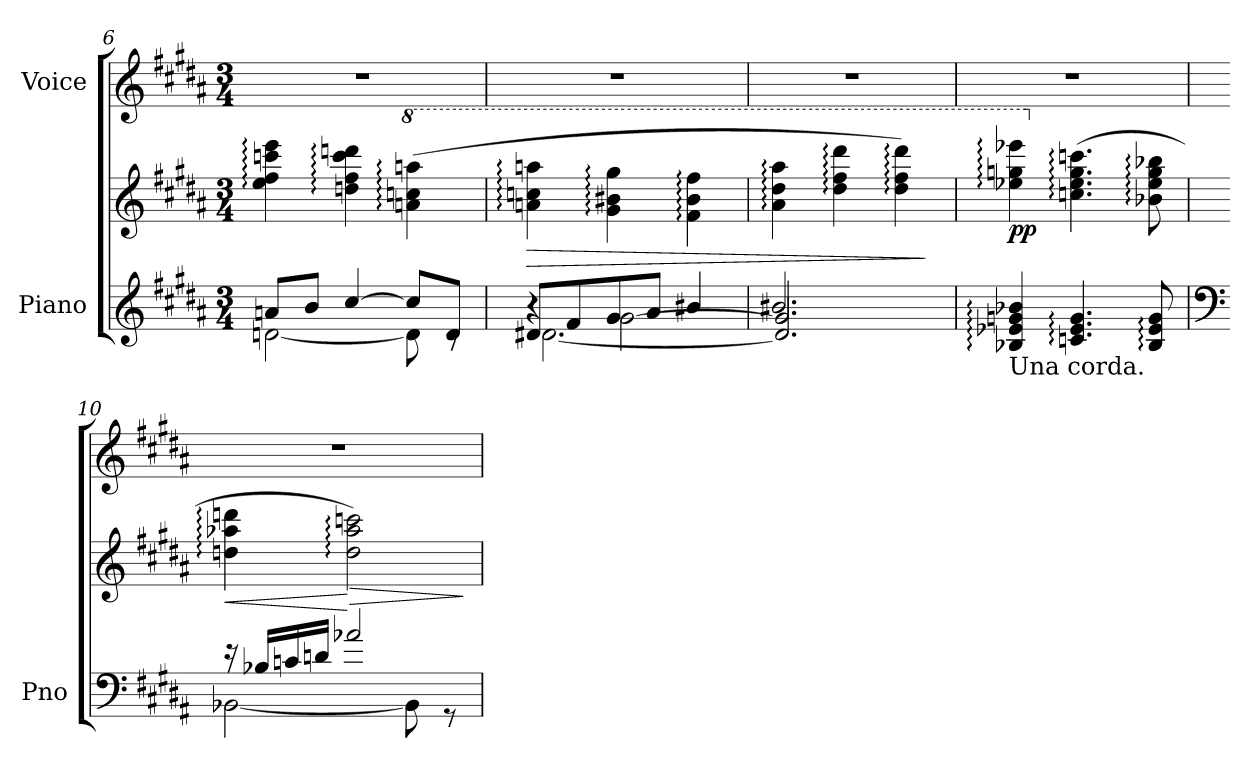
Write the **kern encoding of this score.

**kern	**kern	**dynam	**kern
*part2	*part2	*part2	*part1
*staff3	*staff2	*staff2/3	*staff1
*I"Piano	*	*	*I"Voice
*I'Pno	*	*	*
*clefG2	*clefG2	*	*clefG2
*k[f#c#g#d#a#]	*k[f#c#g#d#a#]	*	*k[f#c#g#d#a#]
*M3/4	*M3/4	*	*M3/4
=6	=6	=6	=6
*^	*	*	*
8an/L	[2dn\	4ee\: 4ff#\: 4cccn\: 4eee\:	.	2.r
8b/J	.	.	.	.
[4cc#/	.	4ddn\: 4ff#\: 4ccc\: 4dddn\:	.	.
*	*	*8va	*	*
8cc#/L]	8d\]	(>4aan\: 4cccn\: 4aaan\:	.	.
8d/J	8rc	.	.	.
=7	=7	=7	=7	=7
*	*^	*	*	*
!	!	!	!	!LO:HP:b	!
8d#X/L	[2.d#\	4r	4aan\: 4cccn\: 4aaan\:	>	2.r
8f#/	.	.	.	.	.
8g#/	.	[2g#\	4gg#\: 4bb#X\: 4ggg#\:	.	.
8a#/J	.	.	.	.	.
4b#X/	.	.	4ff#\: 4bb#\: 4fff#\:	.	.
=8	=8	=8	=8	=8	=8
2.b#X/	2.d#/]	2.g#/]	4aa#\: 4ddd#\: 4aaa#\:	.	2.r
.	.	.	4ddd#\: 4fff#\: 4dddd#\:	.	.
.	.	.	4ddd#\: 4fff#\: 4dddd#\:)	.	.
*v	*v	*v	*	*	*
.	.	]	.
=9	=9	=9	=9
!LO:TX:b:t=Una corda.	!	!	!
!	!	!LO:DY:b	!
4B-X/: 4e-X/: 4gn/: 4b-X/:	4eee-X\: 4gggn\: 4eeee-X\:	pp	2.r
*	*X8va	*	*
4.cn/: 4.e-/: 4.g/:	(>4.ccn\: 4.ee-\: 4.gg\: 4.cccn\:	.	.
8B-/: 8e-/: 8g/:	8b-X\: 8ee-\: 8gg\: 8bb-X\:	.	.
!!LO:LB:g=z
=10	=10	=10	=10
*clefF4	*	*	*
*^	*	*	*
!	!	!	!LO:HP:b	!
16r	[2BB-X\	4ddn\: 4aa-X\: 4dddn\:	<	2.r
16B-X/LL	.	.	.	.
16cn/	.	.	.	.
16dn/JJ	.	.	.	.
!	!	!	!LO:HP:n=1:b	!
2a-X/	.	2dd\: 2aa-\: 2cccn\:)	[ >	.
.	8BB-\]	.	.	.
.	8r	.	.	.
*v	*v	*	*	*
.	.	]	.
=	=	=	=
*-	*-	*-	*-
